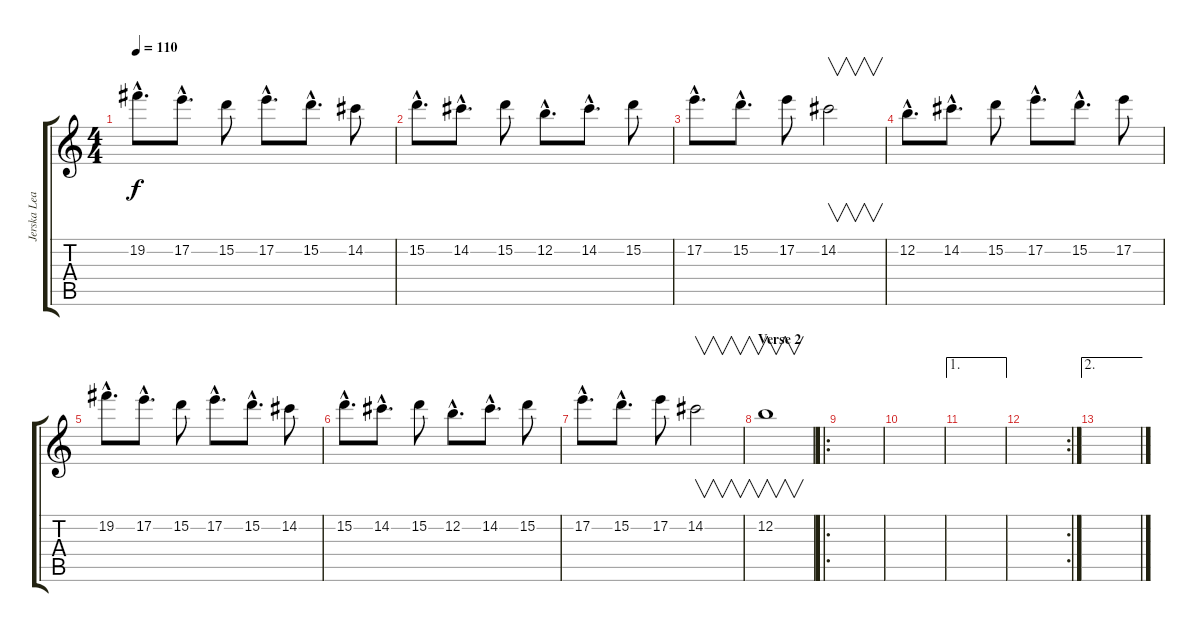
\track ("Jerska Lead" "Jerska Lea") {instrument distortionguitar}
\staff {score tabs}
\tuning (E4 B3 G3 D3 A2 E2) {hide}
\ts (4 4)
\tempo 110
\clef g2
\ks c
19.2{hac}.8{d dy f} 17.2{hac}.8{d} 15.2.8 17.2{hac}.8{d} 15.2{hac}.8{d} 14.2.8 |
15.2{hac}.8{d} 14.2{hac}.8{d} 15.2.8 12.2{hac}.8{d} 14.2{hac}.8{d} 15.2.8 |
17.2{hac}.8{d} 15.2{hac}.8{d} 17.2.8 14.2.2{v} |
12.2{hac}.8{d} 14.2{hac}.8{d} 15.2.8 17.2{hac}.8{d} 15.2{hac}.8{d} 17.2.8 |
19.2{hac}.8{d} 17.2{hac}.8{d} 15.2.8 17.2{hac}.8{d} 15.2{hac}.8{d} 14.2.8 |
15.2{hac}.8{d} 14.2{hac}.8{d} 15.2.8 12.2{hac}.8{d} 14.2{hac}.8{d} 15.2.8 |
17.2{hac}.8{d} 15.2{hac}.8{d} 17.2.8 14.2.2{v} |
\section ("" "Verse 2")
12.2.1{v} |
\ro
|
|
\ae 1
|
\rc 2
|
\ae 2
